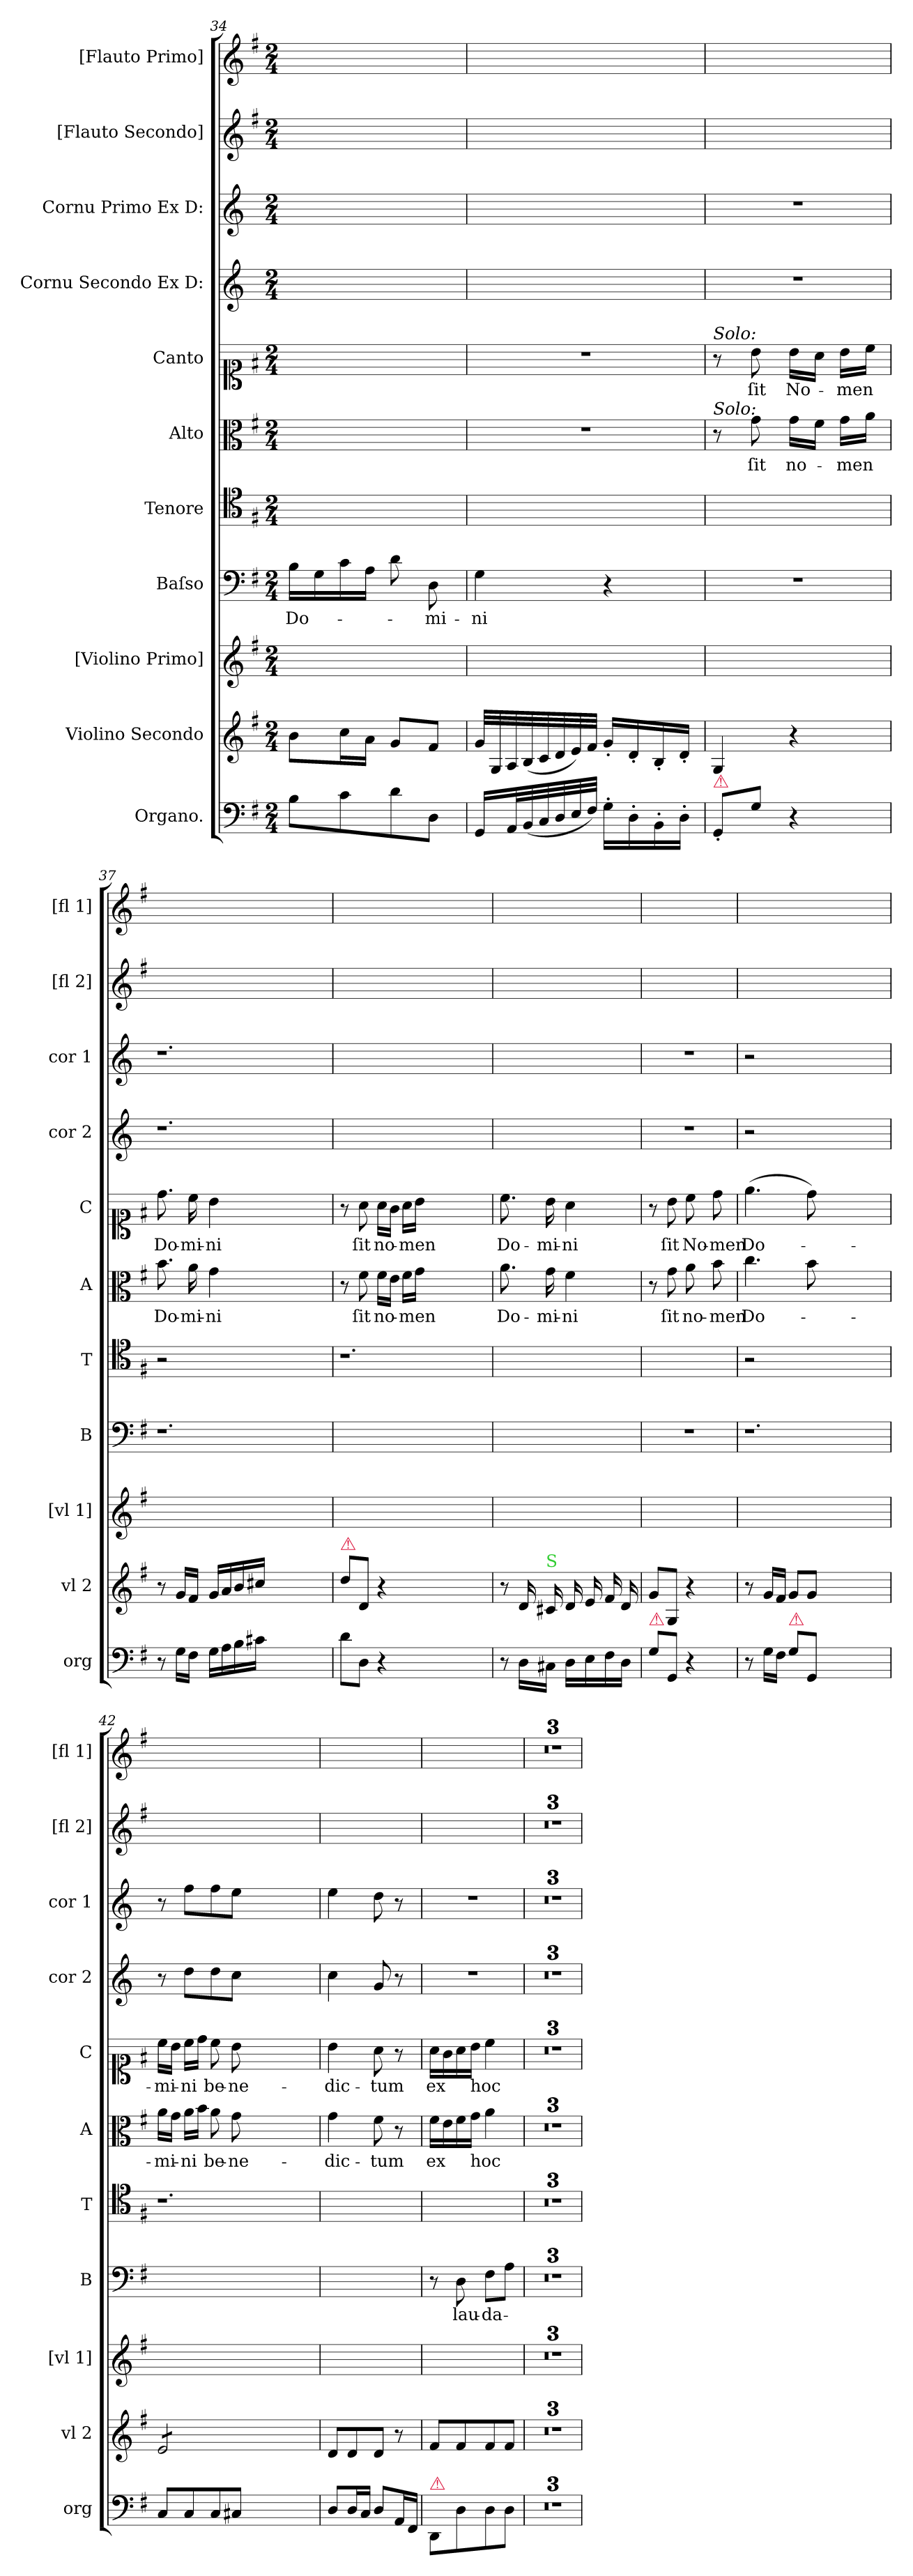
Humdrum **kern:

**kern	**kern	**kern	**kern	**text	**kern	**kern	**text	**kern	**text	**kern	**kern	**kern	**kern
*part11	*part10	*part9	*part8	*part8	*part7	*part6	*part6	*part5	*part5	*part4	*part3	*part2	*part1
*staff11	*staff10	*staff9	*staff8	*staff8	*staff7	*staff6	*staff6	*staff5	*staff5	*staff4	*staff3	*staff2	*staff1
*I"Organo.	*I"Violino Secondo	*I"[Violino Primo]	*I"Baſso	*	*I"Tenore	*I"Alto	*	*I"Canto	*	*I"Cornu Secondo Ex D:	*I"Cornu Primo Ex D:	*I"[Flauto Secondo]	*I"[Flauto Primo]
*I'org	*I'vl 2	*I'[vl 1]	*I'B	*	*I'T	*I'A	*	*I'C	*	*I'cor 2	*I'cor 1	*I'[fl 2]	*I'[fl 1]
*clefF4	*clefG2	*clefG2	*clefF4	*	*clefC4	*clefC3	*	*clefC1	*	*clefG2	*clefG2	*clefG2	*clefG2
*	*	*	*	*	*	*	*	*	*	*ITrd3c5	*ITrd3c5	*	*
*k[f#]	*k[f#]	*k[f#]	*k[f#]	*	*k[f#]	*k[f#]	*	*k[f#]	*	*k[f#]	*k[f#]	*k[f#]	*k[f#]
*M2/4	*M2/4	*M2/4	*M2/4	*	*M2/4	*M2/4	*	*M2/4	*	*M2/4	*M2/4	*M2/4	*M2/4
=34	=34	=34	=34	=34	=34	=34	=34	=34	=34	=34	=34	=34	=34
8B\L	8b\L	2ryy	16B\LL	Do-	2ryy	2ryy	.	2ryy	.	2ryy	2ryy	2ryy	2ryy
.	.	.	16G\	.	.	.	.	.	.	.	.	.	.
8c\	16cc\L	.	16c\	.	.	.	.	.	.	.	.	.	.
.	16a\JJ	.	16A\JJ	.	.	.	.	.	.	.	.	.	.
8d\	8g/L	.	8d\	.	.	.	.	.	.	.	.	.	.
8D\J	8f#/J	.	8D\	-mi-	.	.	.	.	.	.	.	.	.
=35	=35	=35	=35	=35	=35	=35	=35	=35	=35	=35	=35	=35	=35
16GG/LL	32g/LLL	2ryy	4G\	-ni	2ryy	2r	.	2r	.	2ryy	2ryy	2ryy	2ryy
.	32G/	.	.	.	.	.	.	.	.	.	.	.	.
32AA/L	32A/	.	.	.	.	.	.	.	.	.	.	.	.
(32BB/	(32B/	.	.	.	.	.	.	.	.	.	.	.	.
32C/	32c/	.	.	.	.	.	.	.	.	.	.	.	.
32D/	32d/	.	.	.	.	.	.	.	.	.	.	.	.
32E/	32e/)	.	.	.	.	.	.	.	.	.	.	.	.
32F#/JJJ)	32f#/JJJ	.	.	.	.	.	.	.	.	.	.	.	.
16G'\LL	16g'/LL	.	4r	.	.	.	.	.	.	.	.	.	.
16D'\	16d'/	.	.	.	.	.	.	.	.	.	.	.	.
16BB'\	16B'/	.	.	.	.	.	.	.	.	.	.	.	.
16D'\JJ	16d'/JJ	.	.	.	.	.	.	.	.	.	.	.	.
=36	=36	=36	=36	=36	=36	=36	=36	=36	=36	=36	=36	=36	=36
!	!	!	!	!	!	!	!	!LO:TX:a:i:t=Solo&colon;	!	!	!	!	!
!	!	!	!	!	!	!LO:TX:a:i:t=Solo&colon;	!	!	!	!	!	!	!
!LO:TX:a:color=crimson:t=⚠	!	!	!	!	!	!	!	!	!	!	!	!	!
8GG'/L	4G/	2ryy	2r	.	2ryy	8r	.	8r	.	2r	2r	2ryy	2ryy
8G/J	.	.	.	.	.	8g\	ſit	8b\	ſit	.	.	.	.
4r	4r	.	.	.	.	16g\LL	no-	16b\LL	No-	.	.	.	.
.	.	.	.	.	.	16f#\JJ	.	16a\JJ	.	.	.	.	.
.	.	.	.	.	.	16g\LL	-men	16b\LL	-men	.	.	.	.
.	.	.	.	.	.	16a\JJ	.	16cc\JJ	.	.	.	.	.
=37	=37	=37	=37	=37	=37	=37	=37	=37	=37	=37	=37	=37	=37
8r	8r	2ryy	1.r	.	2r	8.b\	Do-	8.dd\	Do-	1.r	1.r	2ryy	2ryy
16G\LL	16g/LL	.	.	.	.	.	.	.	.	.	.	.	.
16F#\JJ	16f#/JJ	.	.	.	.	16a\	-mi-	16cc\	-mi-	.	.	.	.
16G\LL	16g/LL	.	.	.	.	4g\	-ni	4b\	-ni	.	.	.	.
16A\	16a/	.	.	.	.	.	.	.	.	.	.	.	.
16B\	16b/	.	.	.	.	.	.	.	.	.	.	.	.
16c#X\JJ	16cc#X/JJ	.	.	.	.	.	.	.	.	.	.	.	.
1ryy	1ryy	1ryy	.	.	1ryy	1ryy	.	1ryy	.	.	.	1ryy	1ryy
=38	=38	=38	=38	=38	=38	=38	=38	=38	=38	=38	=38	=38	=38
!	!LO:TX:a:color=crimson:t=⚠	!	!	!	!	!	!	!	!	!	!	!	!
8d\L	8dd\L	2ryy	1.ryy	.	1.r	8r	.	8r	.	1.ryy	1.ryy	2ryy	2ryy
8D\J	8d/J	.	.	.	.	8f#\	ſit	8a\	ſit	.	.	.	.
4r	4r	.	.	.	.	16f#\LL	no-	16a\LL	no-	.	.	.	.
.	.	.	.	.	.	16e\JJ	.	16g\JJ	.	.	.	.	.
.	.	.	.	.	.	16f#\LL	-men	16a\LL	-men	.	.	.	.
.	.	.	.	.	.	16g\JJ	.	16b\JJ	.	.	.	.	.
1ryy	1ryy	1ryy	.	.	.	1ryy	.	1ryy	.	.	.	1ryy	1ryy
=39	=39	=39	=39	=39	=39	=39	=39	=39	=39	=39	=39	=39	=39
8r	8r	2ryy	2ryy	.	2ryy	8.a\	Do-	8.cc\	Do-	2ryy	2ryy	2ryy	2ryy
16D\LL	16d/	.	.	.	.	.	.	.	.	.	.	.	.
!	!LO:TX:a:color=limegreen:t=S	!	!	!	!	!	!	!	!	!	!	!	!
16C#X\JJ	16c#X	.	.	.	.	16g\	-mi-	16b\	-mi-	.	.	.	.
16D\LL	16d/	.	.	.	.	4f#\	-ni	4a\	-ni	.	.	.	.
16E\	16e/	.	.	.	.	.	.	.	.	.	.	.	.
16F#\	16f#/	.	.	.	.	.	.	.	.	.	.	.	.
16D\JJ	16d/	.	.	.	.	.	.	.	.	.	.	.	.
=40	=40	=40	=40	=40	=40	=40	=40	=40	=40	=40	=40	=40	=40
!LO:TX:a:color=crimson:t=⚠	!	!	!	!	!	!	!	!	!	!	!	!	!
8G\L	8g/L	2ryy	2r	.	2ryy	8r	.	8r	.	2r	2r	2ryy	2ryy
8GG/J	8G/J	.	.	.	.	8g\	ſit	8b\	ſit	.	.	.	.
4r	4r	.	.	.	.	8a\	no-	8cc\	No-	.	.	.	.
.	.	.	.	.	.	8b\	-men	8dd\	-men	.	.	.	.
=41	=41	=41	=41	=41	=41	=41	=41	=41	=41	=41	=41	=41	=41
8r	8r	2ryy	1.r	.	2r	4.cc\	Do-	(4.ee\	Do-	2r	2r	2ryy	2ryy
16G\LL	16g/LL	.	.	.	.	.	.	.	.	.	.	.	.
16F#\JJ	16f#/JJ	.	.	.	.	.	.	.	.	.	.	.	.
!LO:TX:a:color=crimson:t=⚠	!	!	!	!	!	!	!	!	!	!	!	!	!
8G\L	8g/L	.	.	.	.	.	.	.	.	.	.	.	.
8GG/J	8g/J	.	.	.	.	8b\	.	8dd\)	.	.	.	.	.
1ryy	1ryy	1ryy	.	.	1ryy	1ryy	.	1ryy	.	1ryy	1ryy	1ryy	1ryy
=42	=42	=42	=42	=42	=42	=42	=42	=42	=42	=42	=42	=42	=42
*	*tremolo	*	*	*	*	*	*	*	*	*	*	*	*
8C/L	8e/L	2ryy	1.ryy	.	1.r	16a\LL	-mi-	16cc\LL	-mi-	8r	8r	2ryy	2ryy
.	.	.	.	.	.	16g\JJ	.	16b\JJ	.	.	.	.	.
8C/	8e/	.	.	.	.	16a\LL	-ni	16cc\LL	-ni	8a\L	8cc\L	.	.
.	.	.	.	.	.	16b\JJ	.	16dd\JJ	.	.	.	.	.
8C/	8e/	.	.	.	.	8a\	be-	8cc\	be-	8a\	8cc\	.	.
8C#X/J	8e/J	.	.	.	.	8g\	-ne-	8b\	-ne-	8g\J	8b\J	.	.
*	*Xtremolo	*	*	*	*	*	*	*	*	*	*	*	*
1ryy	1ryy	1ryy	.	.	.	1ryy	.	1ryy	.	1ryy	1ryy	1ryy	1ryy
=43	=43	=43	=43	=43	=43	=43	=43	=43	=43	=43	=43	=43	=43
8D/L	8d/L	2ryy	2ryy	.	2ryy	4g\	-dic-	4b\	-dic-	4g\	4b\	2ryy	2ryy
16D/L	8d/	.	.	.	.	.	.	.	.	.	.	.	.
16C/JJ	.	.	.	.	.	.	.	.	.	.	.	.	.
8D/L	8d/J	.	.	.	.	8f#\	-tum	8a\	-tum	8d/	8a\	.	.
16AA/L	8r	.	.	.	.	8r	.	8r	.	8r	8r	.	.
16FF#/JJ	.	.	.	.	.	.	.	.	.	.	.	.	.
=44	=44	=44	=44	=44	=44	=44	=44	=44	=44	=44	=44	=44	=44
!LO:TX:a:color=crimson:t=⚠	!	!	!	!	!	!	!	!	!	!	!	!	!
8DD/L	8f#/L	2ryy	8r	.	2ryy	16f#\LL	ex	16a\LL	ex	2r	2r	2ryy	2ryy
.	.	.	.	.	.	16e\	.	16g\	.	.	.	.	.
8D\	8f#/	.	8D\	lau-	.	16f#\	.	16a\	.	.	.	.	.
.	.	.	.	.	.	16g\JJ	.	16b\JJ	.	.	.	.	.
8D\	8f#/	.	8F#\L	-da-	.	4a\	hoc	4cc\	hoc	.	.	.	.
8D\J	8f#/J	.	8A\J	.	.	.	.	.	.	.	.	.	.
=	=	=	=	=	=	=	=	=	=	=	=	=	=
2ryy	2ryy	2ryy	2ryy	.	2ryy	2ryy	.	2ryy	.	2r	2r	2ryy	2ryy
=	=	=	=	=	=	=	=	=	=	=	=	=	=
2ryy	2ryy	2ryy	2ryy	.	2ryy	2ryy	.	2ryy	.	2r	2r	2ryy	2ryy
=	=	=	=	=	=	=	=	=	=	=	=	=	=
2ryy	2ryy	2ryy	2ryy	.	2ryy	2ryy	.	2ryy	.	2r	2r	2ryy	2ryy
=	=	=	=	=	=	=	=	=	=	=	=	=	=
*-	*-	*-	*-	*-	*-	*-	*-	*-	*-	*-	*-	*-	*-
